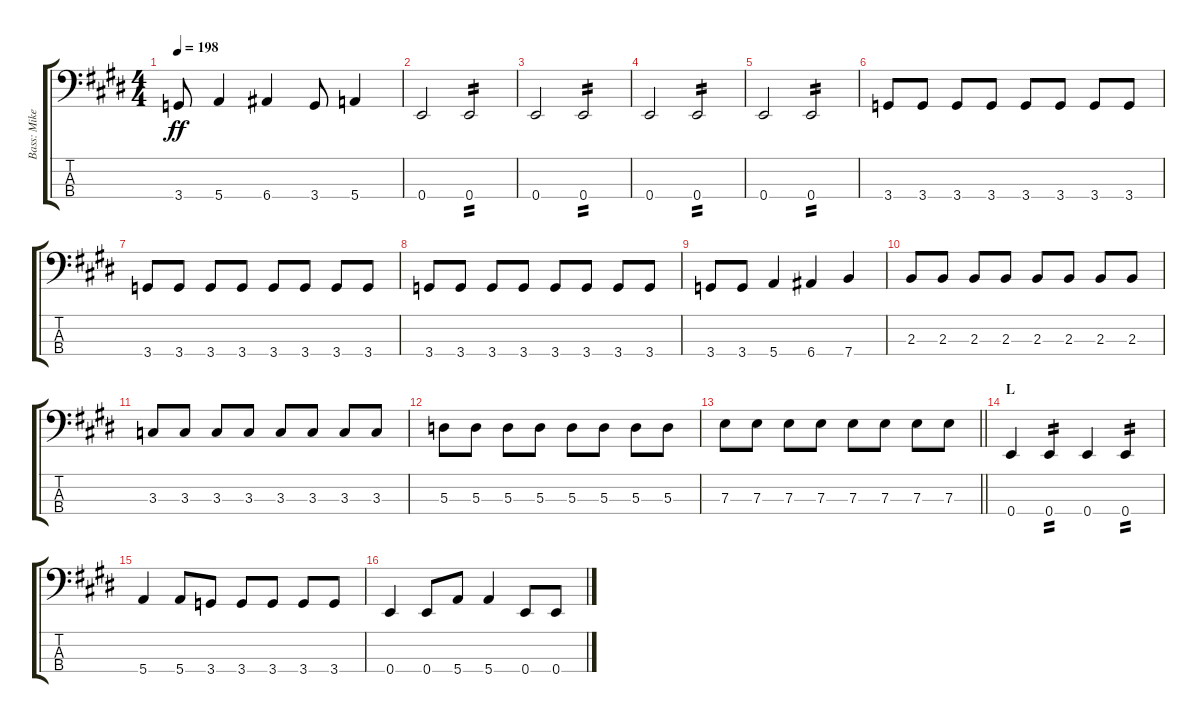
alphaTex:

\track ("Bass: Mike" "Bass: Mike") {instrument electricbassfinger}
\staff {score tabs}
\tuning (G2 D2 A1 E1) {hide}
\ts (4 4)
\tempo 198
\clef f4
\ks e
3.4.8{dy ff} 5.4.4 6.4.4 3.4.8 5.4.4 |
0.4.2{volume 0} 0.4.2{tp 2} |
0.4.2 0.4.2{tp 2} |
0.4.2 0.4.2{tp 2} |
0.4.2 0.4.2{tp 2} |
3.4.8{volume 13} 3.4.8 3.4.8 3.4.8 3.4.8 3.4.8 3.4.8 3.4.8 |
3.4.8 3.4.8 3.4.8 3.4.8 3.4.8 3.4.8 3.4.8 3.4.8 |
3.4.8 3.4.8 3.4.8 3.4.8 3.4.8 3.4.8 3.4.8 3.4.8 |
3.4.8 3.4.8 5.4.4 6.4.4 7.4.4 |
2.3.8 2.3.8 2.3.8 2.3.8 2.3.8 2.3.8 2.3.8 2.3.8 |
3.3.8 3.3.8 3.3.8 3.3.8 3.3.8 3.3.8 3.3.8 3.3.8 |
5.3.8 5.3.8 5.3.8 5.3.8 5.3.8 5.3.8 5.3.8 5.3.8 |
\barLineRight lightlight
7.3.8 7.3.8 7.3.8 7.3.8 7.3.8 7.3.8 7.3.8 7.3.8 |
\section ("" "L")
0.4.4 0.4.4{tp 2 beam merge} 0.4.4 0.4.4{tp 2} |
5.4.4 5.4.8 3.4.8 3.4.8 3.4.8 3.4.8 3.4.8 |
0.4.4 0.4.8 5.4.8 5.4.4 0.4.8 0.4.8
